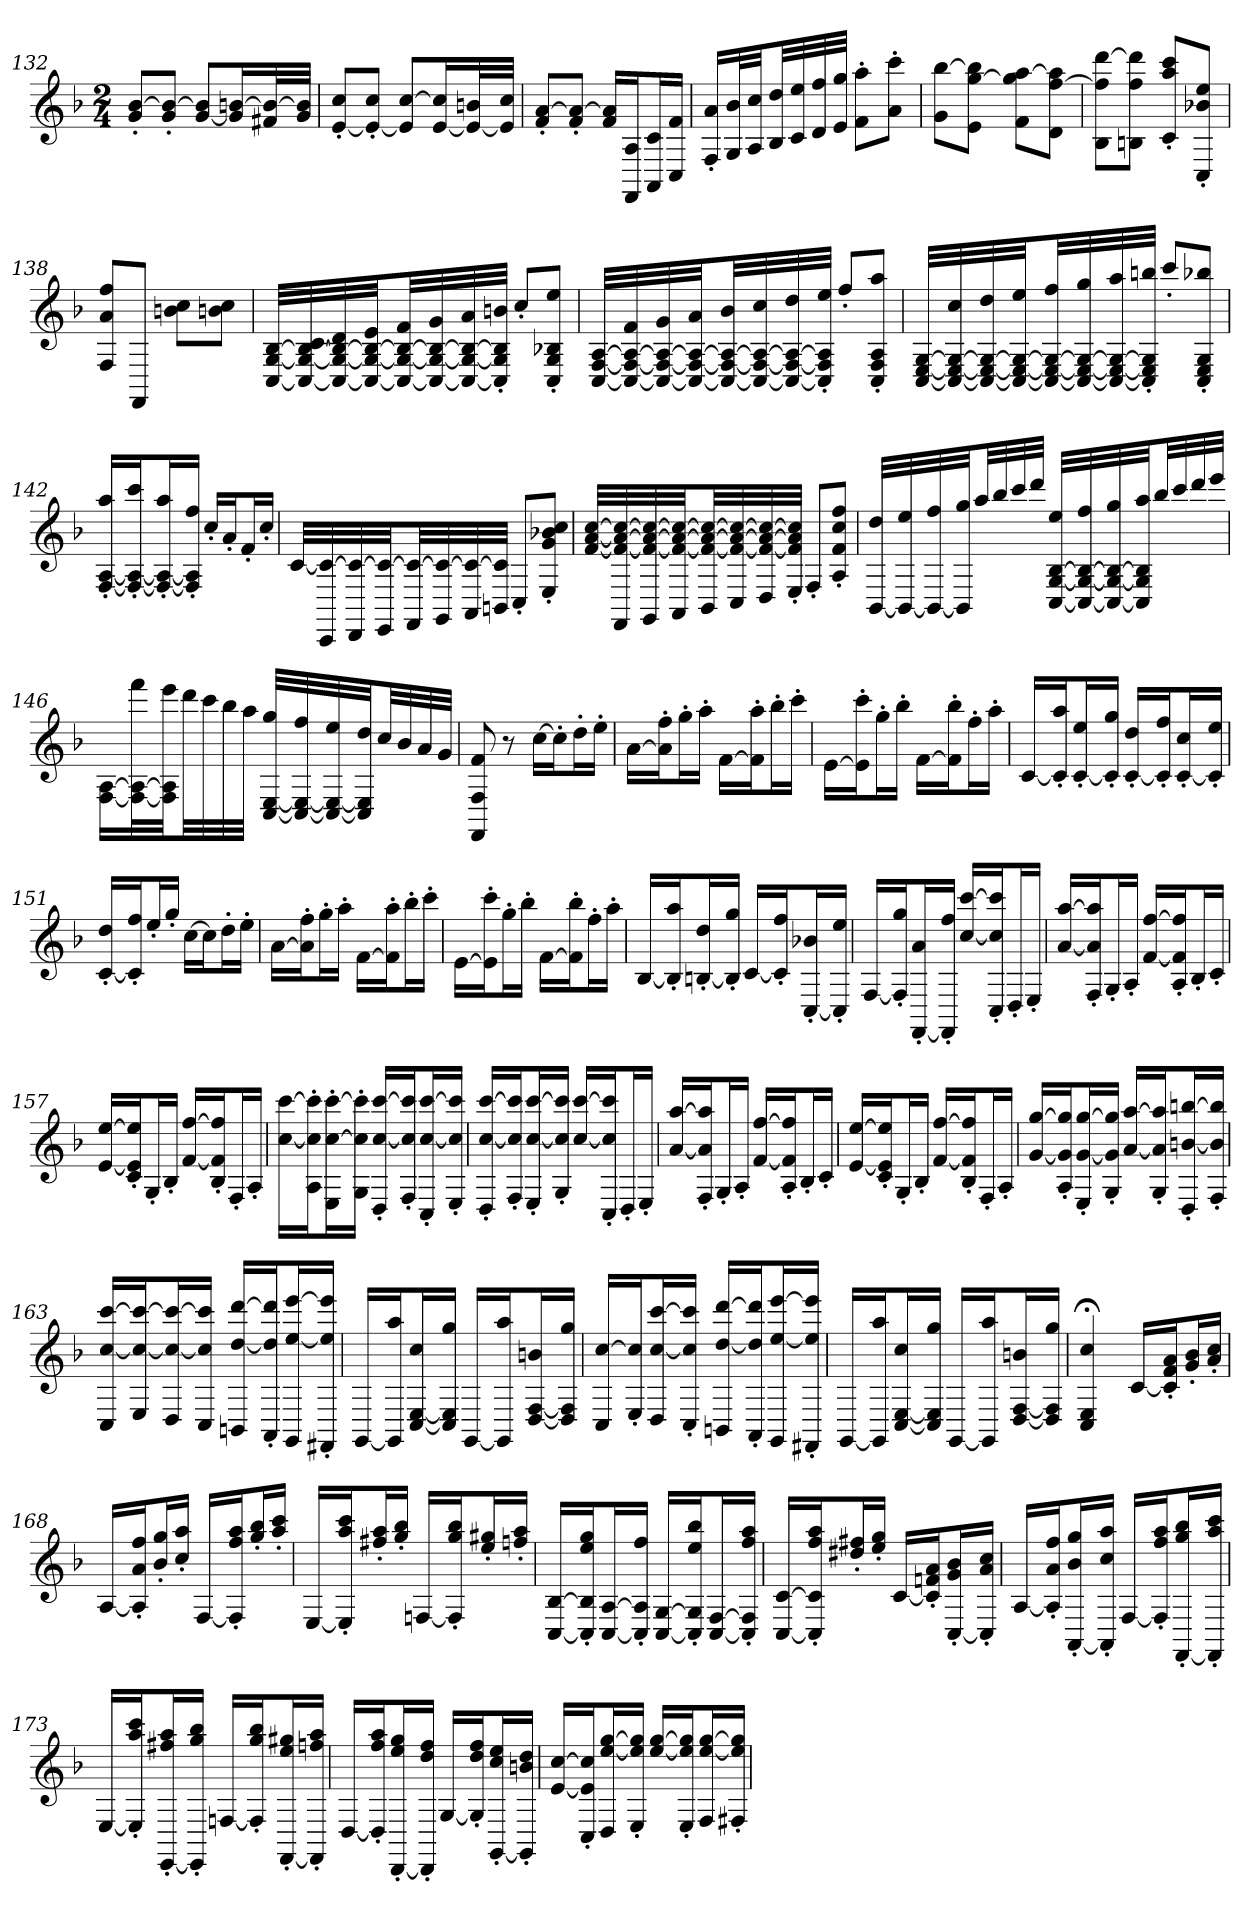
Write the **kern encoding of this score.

**kern
*part1
*staff1
*clefG2
*k[b-]
*F:
*M2/4
=132
8g' [8b-'L
8g' 8b-_'J
[8g 8b-]L
16g] [16bnL
32f#X 32b_L
32g 32b]JJJ
=133
[8e' 8cc'L
8e_' 8cc'J
8e] [8ccL
[16e 16cc]L
32e_ 32bnL
32e] 32ccJJJ
=134
8f' [8a'L
8f' 8a_'J
16f 16a]LL
16FF 16AJ
16AA 16cL
16C 16fJJ
=135
16F' 16a'LL
32G 32b-L
32A 32ccJJ
32B- 32ddLL
32c 32ee
32d 32ff
32e 32ggJJJ
8f' 8aa'L
8a' 8ccc'J
=136
8g [8bb-L
8e [8gg 8bb-]J
8f 8gg] [8aaL
8d [8ff 8aa]J
=137
8B- 8ff] [8dddL
8Bn 8ff 8ddd]J
8c' 8aa' 8ccc'L
8C' 8b-X' 8ee'J
=138
8F 8a 8ffL
8FFJ
8bn 8ccL
8bn 8ccJ
=139
[32C [32G [32B-LLL
32C_ 32G_ 32B-_ 32c
32C_ 32G_ 32B-_ 32d
32C_ 32G_ 32B-_ 32eJJ
32C_ 32G_ 32B-_ 32fLL
32C_ 32G_ 32B-_ 32g
32C_ 32G_ 32B-_ 32a
32C]' 32G]' 32B-]' 32bn'JJJ
8cc'L
8C' 8G' 8B-X' 8ee'J
=140
[32C [32F [32ALLL
32C_ 32F_ 32A_ 32f
32C_ 32F_ 32A_ 32g
32C_ 32F_ 32A_ 32aJJ
32C_ 32F_ 32A_ 32b-LL
32C_ 32F_ 32A_ 32cc
32C_ 32F_ 32A_ 32dd
32C]' 32F]' 32A]' 32ee'JJJ
8ff'L
8C' 8F' 8A' 8aa'J
=141
[32C [32E [32GLLL
32C_ 32E_ 32G_ 32cc
32C_ 32E_ 32G_ 32dd
32C_ 32E_ 32G_ 32eeJJ
32C_ 32E_ 32G_ 32ffLL
32C_ 32E_ 32G_ 32gg
32C_ 32E_ 32G_ 32aa
32C]' 32E]' 32G]' 32bbn'JJJ
8ccc'L
8C' 8E' 8G' 8bb-X'J
=142
[16F' [16A' 16aa'LL
16F_' 16A_' 16ccc'J
16F_' 16A_' 16aa'L
16F]' 16A]' 16ff'JJ
16cc'LL
16a'J
16f'L
16cc'JJ
=143
[32cLLL
32CC 32c_
32DD 32c_
32EE 32c_JJ
32FF 32c_LL
32GG 32c_
32AA 32c_
32BBn 32c]JJJ
8C'L
8E' 8g' 8b-X' 8cc'J
=144
[32f [32a [32ccLLL
32FF 32f_ 32a_ 32cc_
32GG 32f_ 32a_ 32cc_
32AA 32f_ 32a_ 32cc_JJ
32BB- 32f_ 32a_ 32cc_LL
32C 32f_ 32a_ 32cc_
32D 32f_ 32a_ 32cc_
32E' 32f]' 32a]' 32cc]'JJJ
8F'L
8A' 8f' 8cc' 8ff'J
=145
[32BB- 32ddLLL
32BB-_ 32ee
32BB-_ 32ff
32BB-] 32ggJJ
32aaLL
32bb-
32ccc
32dddJJJ
[32C [32G [32B- 32eeLLL
32C_ 32G_ 32B-_ 32ff
32C_ 32G_ 32B-_ 32gg
32C] 32G] 32B-] 32aaJJ
32bb-LL
32ccc
32ddd
32eeeJJJ
=146
[16F [16ALL
32F_ 32A_ 32fffL
32F] 32A] 32eeeJJ
32dddLL
32ccc
32bb-
32aaJJJ
[32C [32E 32ggLLL
32C_ 32E_ 32ff
32C_ 32E_ 32ee
32C] 32E] 32ddJJ
32ccLL
32b-
32a
32gJJJ
=147
8FF 8F 8f
8r
[16ccLL
16cc'J]
16dd'L
16ee'JJ
=148
[16aLL
16a]' 16ff'J
16gg'L
16aa'JJ
[16fLL
16f]' 16aa'J
16bb-'L
16ccc'JJ
=149
[16eLL
16e]' 16ccc'J
16gg'L
16bb-'JJ
[16fLL
16f]' 16bb-'J
16ff'L
16aa'JJ
=150
[16cLL
16c]' 16aa'J
[16c' 16ee'L
16c]' 16gg'JJ
[16c' 16dd'LL
16c]' 16ff'J
[16c' 16cc'L
16c]' 16ee'JJ
=151
[16c' 16dd'LL
16c]' 16ff'J
16ee'L
16gg'JJ
[16ccLL
16ccJ]
16dd'L
16ee'JJ
=152
[16aLL
16a]' 16ff'J
16gg'L
16aa'JJ
[16fLL
16f]' 16aa'J
16bb-'L
16ccc'JJ
=153
[16eLL
16e]' 16ccc'J
16gg'L
16bb-'JJ
[16fLL
16f]' 16bb-'J
16ff'L
16aa'JJ
=154
[16B-LL
16B-]' 16aa'J
[16Bn' 16dd'L
16B]' 16gg'JJ
[16cLL
16c]' 16ff'J
[16C' 16b-X'L
16C]' 16ee'JJ
=155
[16FLL
16F]' 16gg'J
[16FF' 16a'L
16FF]' 16ff'JJ
[16cc [16cccLL
16C' 16cc]' 16ccc]'J
16D'L
16E'JJ
=156
[16a [16aaLL
16F' 16a]' 16aa]'J
16G'L
16A'JJ
[16f [16ffLL
16A' 16f]' 16ff]'J
16B-'L
16c'JJ
=157
[16e [16eeLL
16c' 16e]' 16ee]'J
16G'L
16B-'JJ
[16f [16ffLL
16B-' 16f]' 16ff]'J
16F'L
16A'JJ
=158
[16cc [16cccLL
16A' 16cc]' 16ccc]'J
16E' [16cc' [16ccc'L
16G' 16cc]' 16ccc]'JJ
16D' [16cc' [16ccc'LL
16F' 16cc]' 16ccc]'J
16C' [16cc' [16ccc'L
16E' 16cc]' 16ccc]'JJ
=159
16D' [16cc' [16ccc'LL
16F' 16cc]' 16ccc]'J
16E' [16cc' [16ccc'L
16G' 16cc]' 16ccc]'JJ
[16cc [16cccLL
16C' 16cc]' 16ccc]'J
16D'L
16E'JJ
=160
[16a [16aaLL
16F' 16a]' 16aa]'J
16G'L
16A'JJ
[16f [16ffLL
16A' 16f]' 16ff]'J
16B-'L
16c'JJ
=161
[16e [16eeLL
16c' 16e]' 16ee]'J
16G'L
16B-'JJ
[16f [16ffLL
16B-' 16f]' 16ff]'J
16F'L
16A'JJ
=162
[16g [16ggLL
16A' 16g]' 16gg]'J
16E' [16g' [16gg'L
16G' 16g]' 16gg]'JJ
[16a [16aaLL
16G' 16a]' 16aa]'J
16D' [16bn' [16bbn'L
16F' 16b]' 16bb]'JJ
=163
16C [16cc [16cccLL
16E 16cc_ 16ccc_J
16D 16cc_ 16ccc_L
16C 16cc] 16ccc]JJ
16BBn [16dd [16dddLL
16AA' 16dd]' 16ddd]'J
16GG [16ee [16eeeL
16FF#X' 16ee]' 16eee]'JJ
=164
[16GGLL
16GG] 16aaJ
[16C [16E 16ccL
16C] 16E] 16ggJJ
[16GGLL
16GG] 16aaJ
[16D [16F 16bnL
16D] 16F] 16ggJJ
=165
16C [16ccLL
16E' 16cc]'J
16D [16cc [16cccL
16C' 16cc]' 16ccc]'JJ
16BBn [16dd [16dddLL
16AA' 16dd]' 16ddd]'J
16GG [16ee [16eeeL
16FF#X' 16ee]' 16eee]'JJ
=166
[16GGLL
16GG] 16aaJ
[16C [16E 16ccL
16C] 16E] 16ggJJ
[16GGLL
16GG] 16aaJ
[16D [16F 16bnL
16D] 16F] 16ggJJ
=167
4C;< 4E;< 4cc;<
[16cLL
16c]' 16f' 16a'J
16g' 16b-'L
16a' 16cc'JJ
=168
[16ALL
16A]' 16a' 16ff'J
16b-' 16gg'L
16cc' 16aa'JJ
[16FLL
16F]' 16ff' 16aa'J
16gg' 16bb-'L
16aa' 16ccc'JJ
=169
[16ELL
16E]' 16aa' 16ccc'J
16ff#X' 16aa'L
16gg' 16bb-'JJ
[16FnLL
16F]' 16gg' 16bb-'J
16ee' 16gg#X'L
16ffn' 16aa'JJ
=170
[16C [16B-LL
16C]' 16B-]' 16ee' 16gg'J
[16C [16AL
16C]' 16A]' 16ff'JJ
[16C [16GLL
16C]' 16G]' 16ee' 16bb-'J
[16C [16FL
16C]' 16F]' 16ff' 16aa'JJ
=171
[16C [16cLL
16C]' 16c]' 16ff' 16aa'J
16dd#X' 16ff#X'L
16ee' 16gg'JJ
[16cLL
16c]' 16fn' 16a'J
[16C' 16g' 16b-'L
16C]' 16a' 16cc'JJ
=172
[16ALL
16A]' 16a' 16ff'J
[16AA' 16b-' 16gg'L
16AA]' 16cc' 16aa'JJ
[16FLL
16F]' 16ff' 16aa'J
[16FF' 16gg' 16bb-'L
16FF]' 16aa' 16ccc'JJ
=173
[16ELL
16E]' 16aa' 16ccc'J
[16EE' 16ff#X' 16aa'L
16EE]' 16gg' 16bb-'JJ
[16FnLL
16F]' 16gg' 16bb-'J
[16FF' 16ee' 16gg#X'L
16FF]' 16ffn' 16aa'JJ
=174
[16DLL
16D]' 16ff' 16aa'J
[16DD' 16ee' 16gg'L
16DD]' 16dd' 16ff'JJ
[16GLL
16G]' 16dd' 16ff'J
[16GG' 16cc' 16ee'L
16GG]' 16bn' 16dd'JJ
=175
[16e [16ccLL
16C' 16e]' 16cc]'J
16D [16ee [16ggL
16E' 16ee]' 16gg]'JJ
[16ee [16ggLL
16E' 16ee]' 16gg]'J
16F [16ee [16ggL
16F#X' 16ee]' 16gg]'JJ
=
*-
